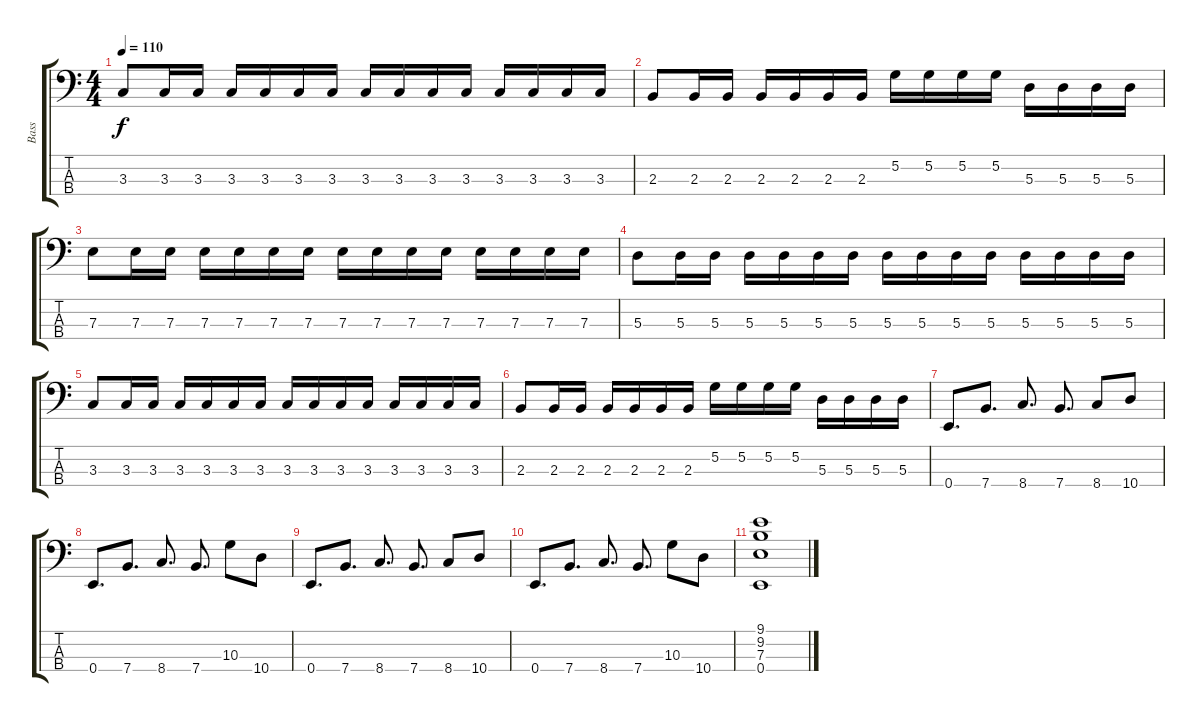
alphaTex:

\track ("Bass" "Bass") {instrument electricbassfinger}
\staff {score tabs}
\tuning (G2 D2 A1 E1) {hide}
\ts (4 4)
\tempo 110
\clef f4
\ks c
3.3.8{dy f} 3.3.16 3.3.16 3.3.16 3.3.16 3.3.16 3.3.16 3.3.16 3.3.16 3.3.16 3.3.16 3.3.16 3.3.16 3.3.16 3.3.16 |
2.3.8 2.3.16 2.3.16 2.3.16 2.3.16 2.3.16 2.3.16 5.2.16 5.2.16 5.2.16 5.2.16 5.3.16 5.3.16 5.3.16 5.3.16 |
7.3.8 7.3.16 7.3.16 7.3.16 7.3.16 7.3.16 7.3.16 7.3.16 7.3.16 7.3.16 7.3.16 7.3.16 7.3.16 7.3.16 7.3.16 |
5.3.8 5.3.16 5.3.16 5.3.16 5.3.16 5.3.16 5.3.16 5.3.16 5.3.16 5.3.16 5.3.16 5.3.16 5.3.16 5.3.16 5.3.16 |
3.3.8 3.3.16 3.3.16 3.3.16 3.3.16 3.3.16 3.3.16 3.3.16 3.3.16 3.3.16 3.3.16 3.3.16 3.3.16 3.3.16 3.3.16 |
2.3.8 2.3.16 2.3.16 2.3.16 2.3.16 2.3.16 2.3.16 5.2.16 5.2.16 5.2.16 5.2.16 5.3.16 5.3.16 5.3.16 5.3.16 |
0.4.8{d} 7.4.8{d} 8.4.8{d} 7.4.8{d} 8.4.8 10.4.8 |
0.4.8{d} 7.4.8{d} 8.4.8{d} 7.4.8{d} 10.3.8 10.4.8 |
0.4.8{d} 7.4.8{d} 8.4.8{d} 7.4.8{d} 8.4.8 10.4.8 |
0.4.8{d} 7.4.8{d} 8.4.8{d} 7.4.8{d} 10.3.8 10.4.8 |
(9.1 9.2 7.3 0.4).1
